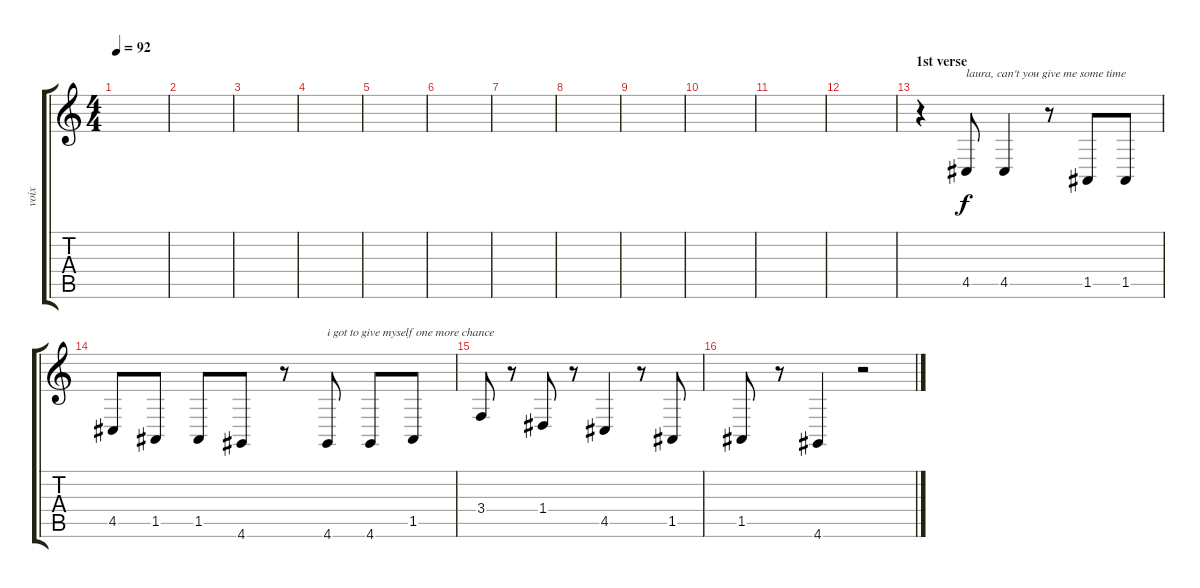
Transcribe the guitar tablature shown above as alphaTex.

\track ("voix" "voix") {instrument lead2sawtooth}
\staff {score tabs}
\tuning (E4 B3 G3 D3 A2 E2) {hide}
\ts (4 4)
\tempo 92
\clef g2
\ks c
|
|
|
|
|
|
|
|
|
|
|
|
\section ("" "1st verse")
r.4 4.5.8{txt "laura, can't you give me some time"} 4.5.4 r.8 1.5.8 1.5.8 |
4.5.8 1.5.8 1.5.8 4.6.8 r.8 4.6.8{txt "i got to give myself one more chance"} 4.6.8 1.5.8 |
3.4.8 r.8 1.4.8 r.8 4.5.4 r.8 1.5.8 |
1.5.8 r.8 4.6.4 r.2
